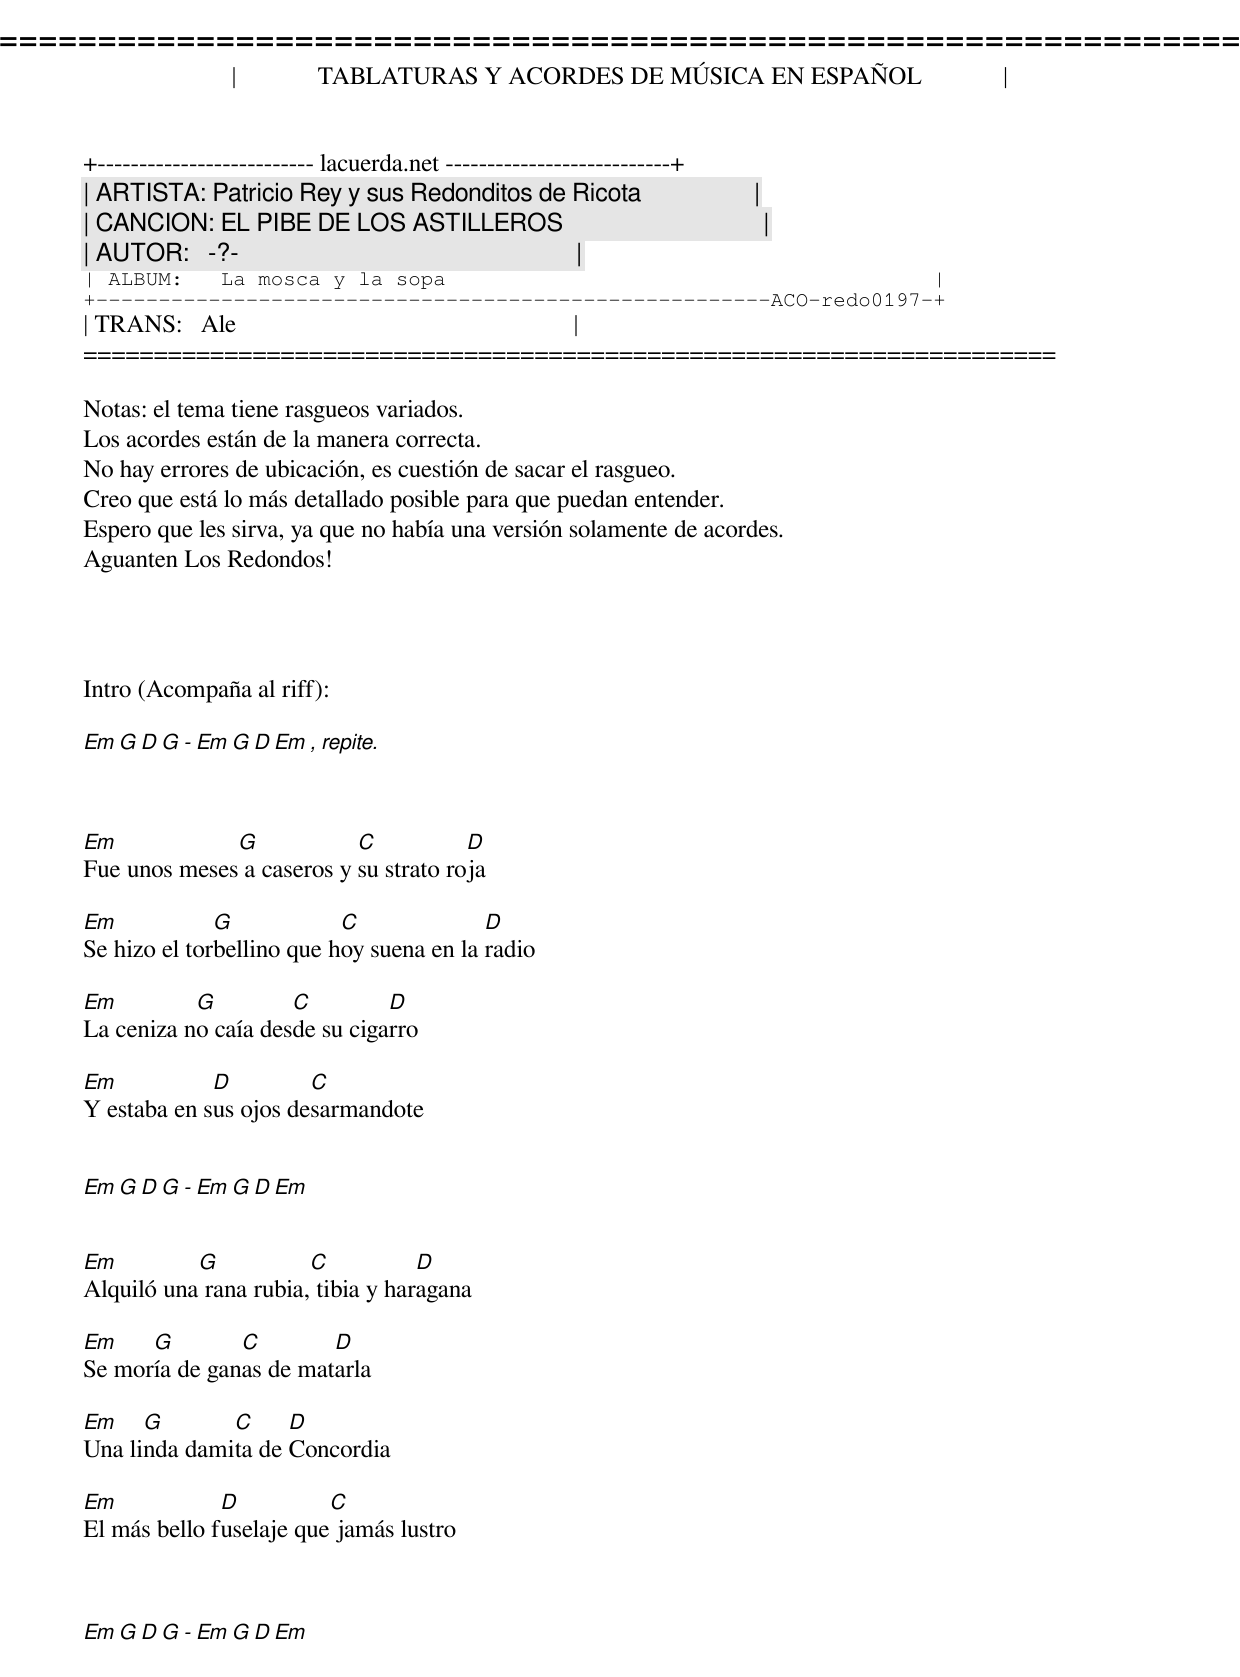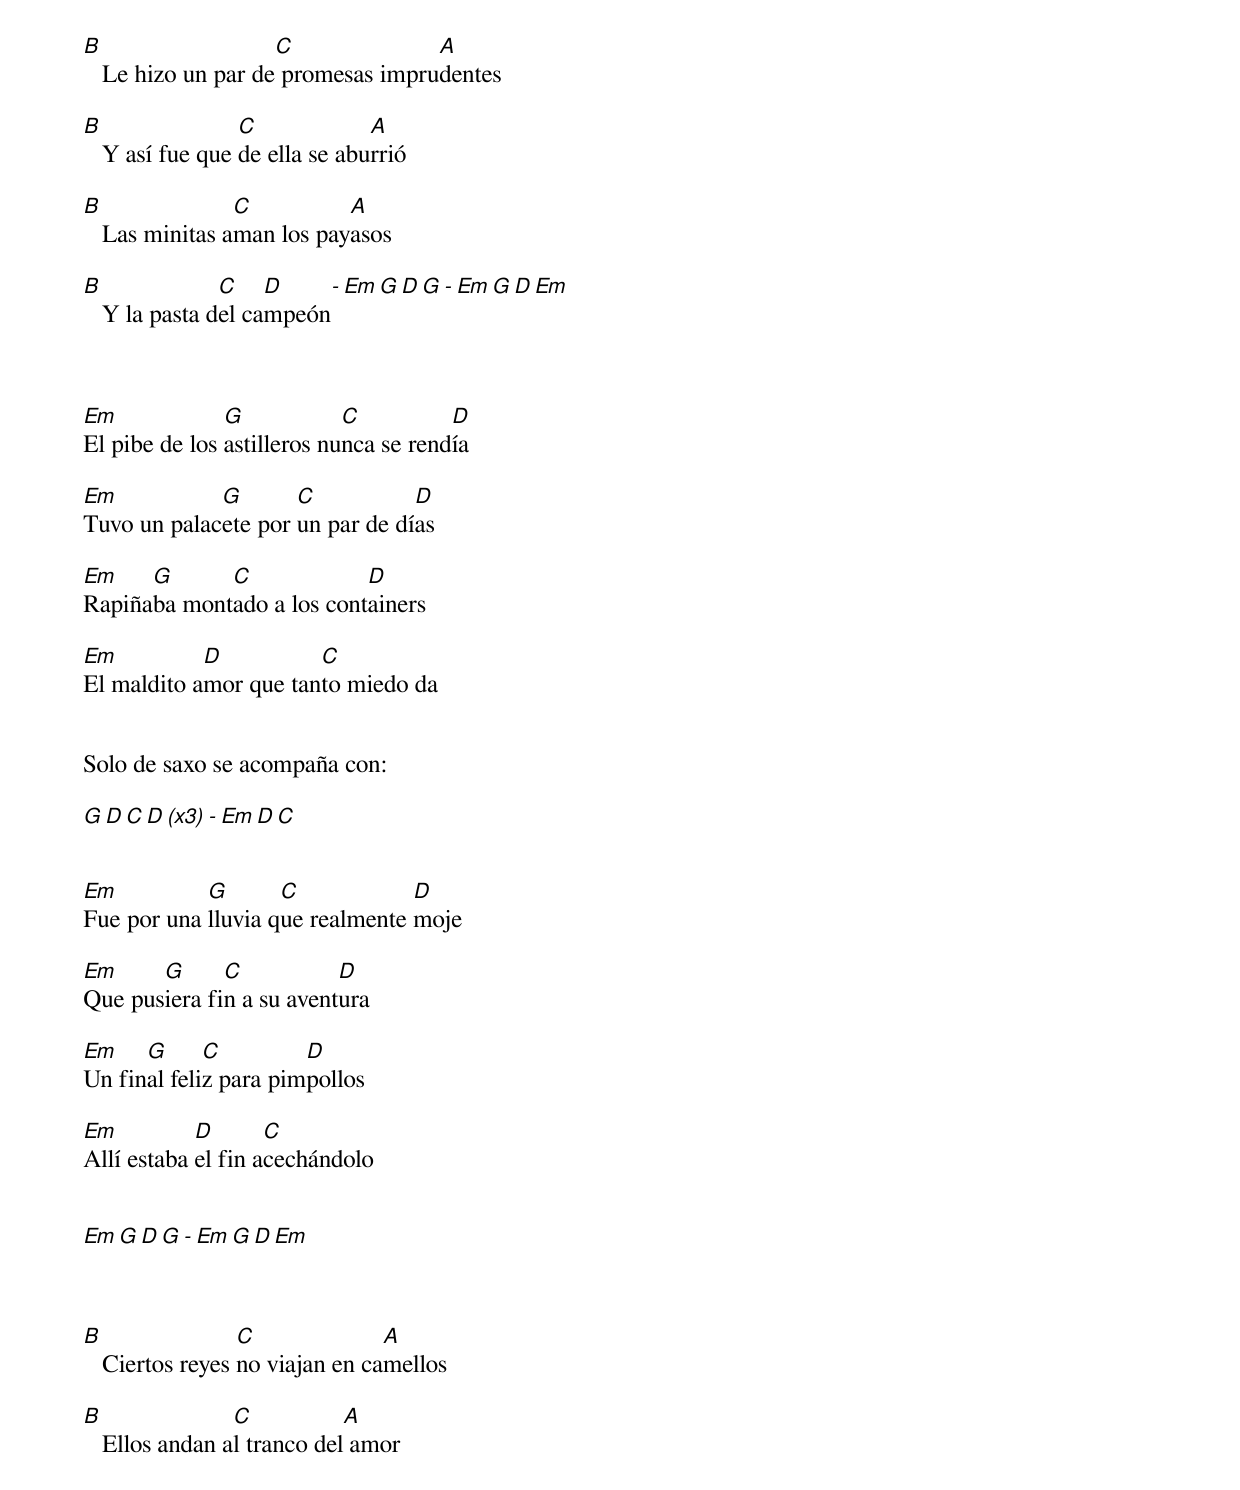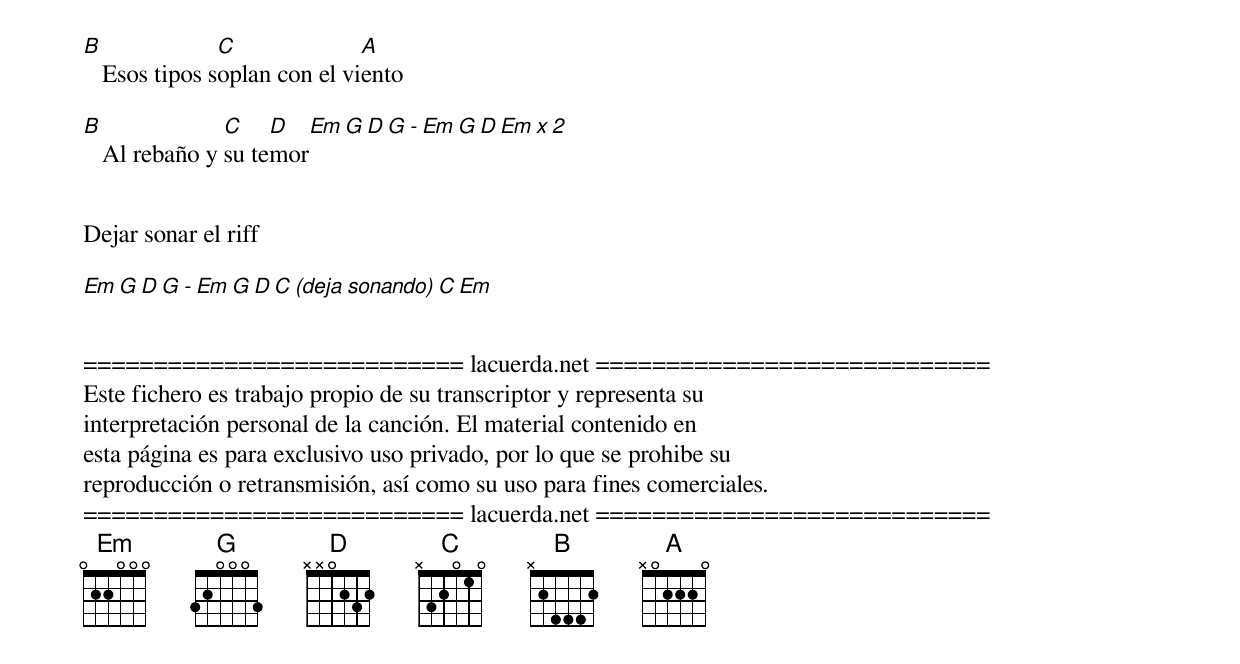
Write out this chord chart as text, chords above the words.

=====================================================================
|             TABLATURAS Y ACORDES DE MÚSICA EN ESPAÑOL             |
+-------------------------- lacuerda.net ---------------------------+
| ARTISTA: Patricio Rey y sus Redonditos de Ricota                  |
| CANCION: EL PIBE DE LOS ASTILLEROS                                |
| AUTOR:   -?-                                                      |
| ALBUM:   La mosca y la sopa                                       |
+------------------------------------------------------ACO-redo0197-+
| TRANS:   Ale                                                      |
=====================================================================

Notas: el tema tiene rasgueos variados.
Los acordes están de la manera correcta.
No hay errores de ubicación, es cuestión de sacar el rasgueo.
Creo que está lo más detallado posible para que puedan entender.
Espero que les sirva, ya que no había una versión solamente de acordes.
Aguanten Los Redondos!




Intro (Acompaña al riff):

  Em G D G  -  Em G D Em , repite.



Em            G            C           D
Fue unos meses a caseros y su strato roja

Em            G            C              D
Se hizo el torbellino que hoy suena en la radio

Em         G         C         D
La ceniza no caía desde su cigarro

Em           D         C
Y estaba en sus ojos desarmandote


Em G D G - Em G D Em


Em         G           C           D
Alquiló una rana rubia, tibia y haragana

Em    G        C        D
Se moría de ganas de matarla

Em    G       C     D
Una linda damita de Concordia

Em            D          C
El más bello fuselaje que jamás lustro



Em G D G - Em G D Em


B                   C              A
   Le hizo un par de promesas imprudentes

B                C             A
   Y así fue que de ella se aburrió

B               C          A
   Las minitas aman los payasos

B              C    D    - Em G D G  - Em G D Em
   Y la pasta del campeón



Em             G            C          D
El pibe de los astilleros nunca se rendía

Em           G       C           D
Tuvo un palacete por un par de días

Em    G      C             D
Rapiñaba montado a los containers

Em          D          C
El maldito amor que tanto miedo da


Solo de saxo se acompaña con:

      G D C D  (x3) -  Em D C


Em          G       C            D
Fue por una lluvia que realmente moje

Em     G      C           D
Que pusiera fin a su aventura

Em    G      C         D
Un final feliz para pimpollos

Em          D       C
Allí estaba el fin acechándolo


Em G D G - Em G D Em



B                C              A
   Ciertos reyes no viajan en camellos

B               C           A
   Ellos andan al tranco del amor

B              C              A
   Esos tipos soplan con el viento

B              C    D   Em G D G - Em G D Em x 2
   Al rebaño y su temor


Dejar sonar el riff

Em G D G - Em G D C (deja sonando) C Em


=========================== lacuerda.net ============================
Este fichero es trabajo propio de su transcriptor y representa su
interpretación personal de la canción. El material contenido en
esta página es para exclusivo uso privado, por lo que se prohibe su
reproducción o retransmisión, así como su uso para fines comerciales.
=========================== lacuerda.net ============================
